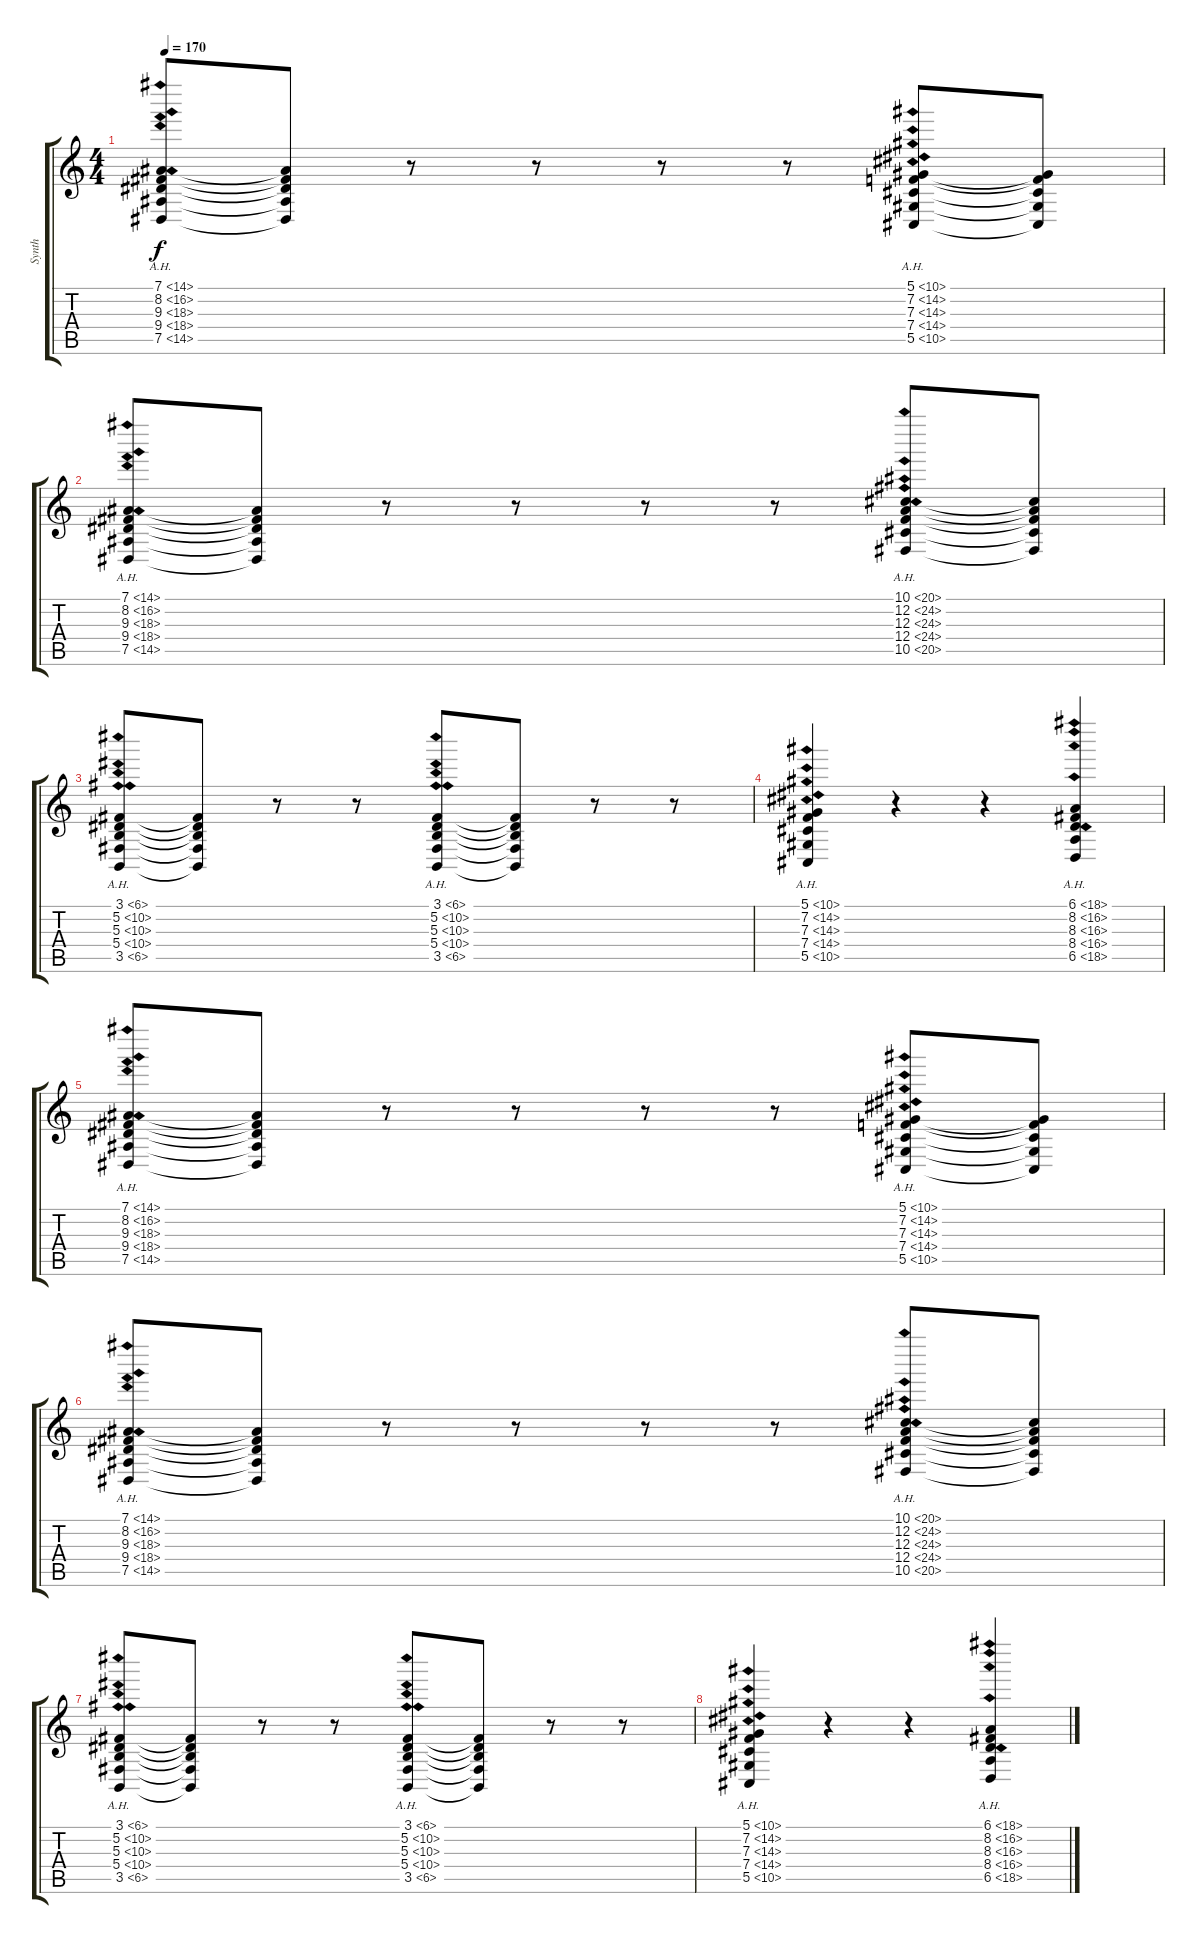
\track ("Synth" "Synth") {instrument stringensemble1}
\staff {score tabs}
\tuning (Eb4 Bb3 Gb3 Db3 Ab2 Eb2) {hide}
\ts (4 4)
\tempo 170
\clef g2
\ks c
(7.1{ah 7} 8.2{ah 8} 9.3{ah 9} 9.4{ah 9} 7.5{ah 7}).8{dy f} (7.1{t} 8.2{t} 9.3{t} 9.4{t} 7.5{t}).8 r.8 r.8 r.8 r.8 (5.1{ah 5} 7.2{ah 7} 7.3{ah 7} 7.4{ah 7} 5.5{ah 5}).8 (5.1{t} 7.2{t} 7.3{t} 7.4{t} 5.5{t}).8 |
(7.1{ah 7} 8.2{ah 8} 9.3{ah 9} 9.4{ah 9} 7.5{ah 7}).8 (7.1{t} 8.2{t} 9.3{t} 9.4{t} 7.5{t}).8 r.8 r.8 r.8 r.8 (10.1{ah 10} 12.2{ah 12} 12.3{ah 12} 12.4{ah 12} 10.5{ah 10}).8 (10.1{t} 12.2{t} 12.3{t} 12.4{t} 10.5{t}).8 |
(3.1{ah 3} 5.2{ah 5} 5.3{ah 5} 5.4{ah 5} 3.5{ah 3}).8 (3.1{t} 5.2{t} 5.3{t} 5.4{t} 3.5{t}).8 r.8 r.8 (3.1{ah 3} 5.2{ah 5} 5.3{ah 5} 5.4{ah 5} 3.5{ah 3}).8 (3.1{t} 5.2{t} 5.3{t} 5.4{t} 3.5{t}).8 r.8 r.8 |
(5.1{ah 5} 7.2{ah 7} 7.3{ah 7} 7.4{ah 7} 5.5{ah 5}).4 r.4 r.4 (6.1{ah 12} 8.2{ah 8} 8.3{ah 8} 8.4{ah 8} 6.5{ah 12}).4 |
(7.1{ah 7} 8.2{ah 8} 9.3{ah 9} 9.4{ah 9} 7.5{ah 7}).8 (7.1{t} 8.2{t} 9.3{t} 9.4{t} 7.5{t}).8 r.8 r.8 r.8 r.8 (5.1{ah 5} 7.2{ah 7} 7.3{ah 7} 7.4{ah 7} 5.5{ah 5}).8 (5.1{t} 7.2{t} 7.3{t} 7.4{t} 5.5{t}).8 |
(7.1{ah 7} 8.2{ah 8} 9.3{ah 9} 9.4{ah 9} 7.5{ah 7}).8 (7.1{t} 8.2{t} 9.3{t} 9.4{t} 7.5{t}).8 r.8 r.8 r.8 r.8 (10.1{ah 10} 12.2{ah 12} 12.3{ah 12} 12.4{ah 12} 10.5{ah 10}).8 (10.1{t} 12.2{t} 12.3{t} 12.4{t} 10.5{t}).8 |
(3.1{ah 3} 5.2{ah 5} 5.3{ah 5} 5.4{ah 5} 3.5{ah 3}).8 (3.1{t} 5.2{t} 5.3{t} 5.4{t} 3.5{t}).8 r.8 r.8 (3.1{ah 3} 5.2{ah 5} 5.3{ah 5} 5.4{ah 5} 3.5{ah 3}).8 (3.1{t} 5.2{t} 5.3{t} 5.4{t} 3.5{t}).8 r.8 r.8 |
(5.1{ah 5} 7.2{ah 7} 7.3{ah 7} 7.4{ah 7} 5.5{ah 5}).4 r.4 r.4 (6.1{ah 12} 8.2{ah 8} 8.3{ah 8} 8.4{ah 8} 6.5{ah 12}).4
